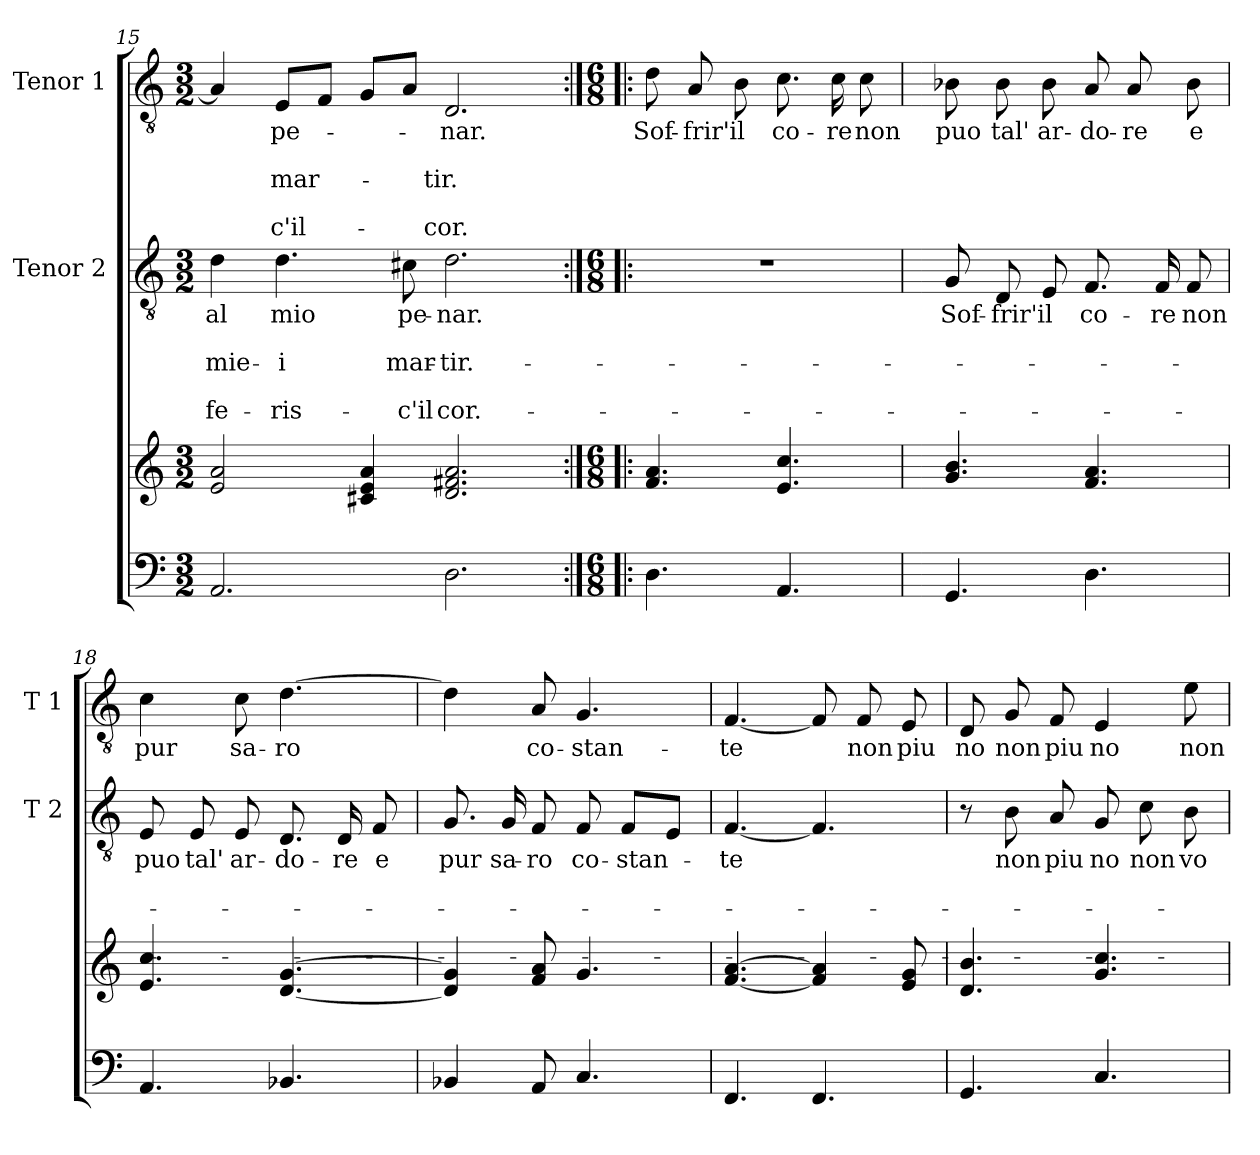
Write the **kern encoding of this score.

**kern	**kern	**kern	**text	**text	**text	**text	**text	**kern	**text	**text	**text	**text	**text
*part3	*part3	*part2	*part2	*part2	*part2	*part2	*part2	*part1	*part1	*part1	*part1	*part1	*part1
*staff4	*staff3	*staff2	*staff2	*staff2	*staff2	*staff2	*staff2	*staff1	*staff1	*staff1	*staff1	*staff1	*staff1
*	*	*I"Tenor 2	*	*	*	*	*	*I"Tenor 1	*	*	*	*	*
*	*	*I'T 2	*	*	*	*	*	*I'T 1	*	*	*	*	*
*clefF4	*clefG2	*clefGv2	*	*	*	*	*	*clefGv2	*	*	*	*	*
*k[]	*k[]	*k[]	*	*	*	*	*	*k[]	*	*	*	*	*
*C:	*C:	*C:	*	*	*	*	*	*C:	*	*	*	*	*
*M3/2	*M3/2	*M3/2	*	*	*	*	*	*M3/2	*	*	*	*	*
=15	=15	=15	=15	=15	=15	=15	=15	=15	=15	=15	=15	=15	=15
2.AA/	2e/ 2a/	4d\	al	.	mie-	.	fe-	4A/]	.	.	.	.	.
.	.	4.d\	mio	.	-i	.	-ris-	8E/L	pe-	.	mar-	.	-c'il-
.	.	.	.	.	.	.	.	8F/J	.	.	.	.	.
.	4c#X/ 4e/ 4a/	.	.	.	.	.	.	8G/L	.	.	.	.	.
.	.	8c#X\	pe-	.	mar-	.	-c'il	8A/J	.	.	.	.	.
2.D\	2.d/ 2.f#X/ 2.a/	2.d\	-nar.	.	-tir.-	.	cor.-	2.D/	-nar.	.	-tir.	.	-cor.
!!LO:PB:g=z
=16:|!|:	=16:|!|:	=16:|!|:	=16:|!|:	=16:|!|:	=16:|!|:	=16:|!|:	=16:|!|:	=16:|!|:	=16:|!|:	=16:|!|:	=16:|!|:	=16:|!|:	=16:|!|:
*M6/8	*M6/8	*M6/8	*	*	*	*	*	*M6/8	*	*	*	*	*
4.D\	4.f/ 4.a/	2.r	.	.	.	.	.	8d\	Sof-	.	.	.	.
.	.	.	.	.	.	.	.	8A/	-frir'	.	.	.	.
.	.	.	.	.	.	.	.	8B\	il	.	.	.	.
4.AA/	4.e/ 4.cc/	.	.	.	.	.	.	8.c\	co-	.	.	.	.
.	.	.	.	.	.	.	.	16c\	-re	.	.	.	.
.	.	.	.	.	.	.	.	8c\	non	.	.	.	.
=17	=17	=17	=17	=17	=17	=17	=17	=17	=17	=17	=17	=17	=17
4.GG/	4.g/ 4.b/	8G/	Sof-	.	.	.	.	8B-X\	puo	.	.	.	.
.	.	8D/	-frir'	.	.	.	.	8B-\	tal'	.	.	.	.
.	.	8E/	il	.	.	.	.	8B-\	ar-	.	.	.	.
4.D\	4.f/ 4.a/	8.F/	co-	.	.	.	.	8A/	-do-	.	.	.	.
.	.	.	.	.	.	.	.	8A/	-re	.	.	.	.
.	.	16F/	-re	.	.	.	.	.	.	.	.	.	.
.	.	8F/	non	.	.	.	.	8B-\	e	.	.	.	.
=18	=18	=18	=18	=18	=18	=18	=18	=18	=18	=18	=18	=18	=18
4.AA/	4.e/ 4.cc/	8E/	puo	.	.	.	.	4c\	pur	.	.	.	.
.	.	8E/	tal'	.	.	.	.	.	.	.	.	.	.
.	.	8E/	ar-	.	.	.	.	8c\	sa-	.	.	.	.
4.BB-X/	[4.d/ [4.g/	8.D/	-do-	.	.	.	.	[4.d\	-ro	.	.	.	.
.	.	16D/	-re	.	.	.	.	.	.	.	.	.	.
.	.	8F/	e	.	.	.	.	.	.	.	.	.	.
=19	=19	=19	=19	=19	=19	=19	=19	=19	=19	=19	=19	=19	=19
4BB-X/	4d/] 4g/]	8.G/	pur	.	.	.	.	4d\]	.	.	.	.	.
.	.	16G/	sa-	.	.	.	.	.	.	.	.	.	.
8AA/	8f/ 8a/	8F/	-ro	.	.	.	.	8A/	co-	.	.	.	.
4.C/	4.g/	8F/	co-	.	.	.	.	4.G/	-stan-	.	.	.	.
.	.	8F/L	-stan-	.	.	.	.	.	.	.	.	.	.
.	.	8E/J	.	.	.	.	.	.	.	.	.	.	.
!!LO:LB:g=z
=20	=20	=20	=20	=20	=20	=20	=20	=20	=20	=20	=20	=20	=20
4.FF/	[4.f/ [4.a/	[4.F/	-te	.	.	.	.	[4.F/	-te	.	.	.	.
4.FF/	4f/] 4a/]	4.F/]	.	.	.	.	.	8F/]	.	.	.	.	.
.	.	.	.	.	.	.	.	8F/	non	.	.	.	.
.	8e/ 8g/	.	.	.	.	.	.	8E/	piu	.	.	.	.
=21	=21	=21	=21	=21	=21	=21	=21	=21	=21	=21	=21	=21	=21
4.GG/	4.d/ 4.b/	8r	.	.	.	.	.	8D/	no	.	.	.	.
.	.	8B\	non	.	.	.	.	8G/	non	.	.	.	.
.	.	8A/	piu	.	.	.	.	8F/	piu	.	.	.	.
4.C/	4.g/ 4.cc/	8G/	no	.	.	.	.	4E/	no	.	.	.	.
.	.	8c\	non	.	.	.	.	.	.	.	.	.	.
.	.	8B\	vo-	.	.	.	.	8e\	non	.	.	.	.
=	=	=	=	=	=	=	=	=	=	=	=	=	=
*-	*-	*-	*-	*-	*-	*-	*-	*-	*-	*-	*-	*-	*-
